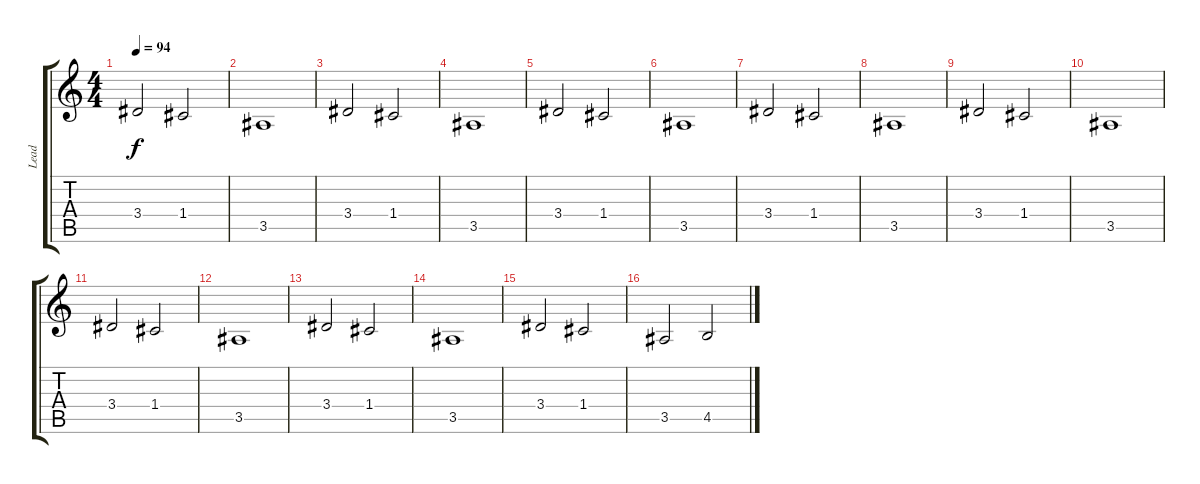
\track ("Lead" "Lead") {instrument overdrivenguitar}
\staff {score tabs}
\tuning (D4 A3 F3 C3 G2 C2) {hide}
\ts (4 4)
\tempo 94
\clef g2
\ks c
3.4.2{dy f} 1.4.2 |
3.5.1 |
3.4.2 1.4.2 |
3.5.1 |
3.4.2 1.4.2 |
3.5.1 |
3.4.2 1.4.2 |
3.5.1 |
3.4.2 1.4.2 |
3.5.1 |
3.4.2 1.4.2 |
3.5.1 |
3.4.2 1.4.2 |
3.5.1 |
3.4.2 1.4.2 |
3.5.2 4.5.2
